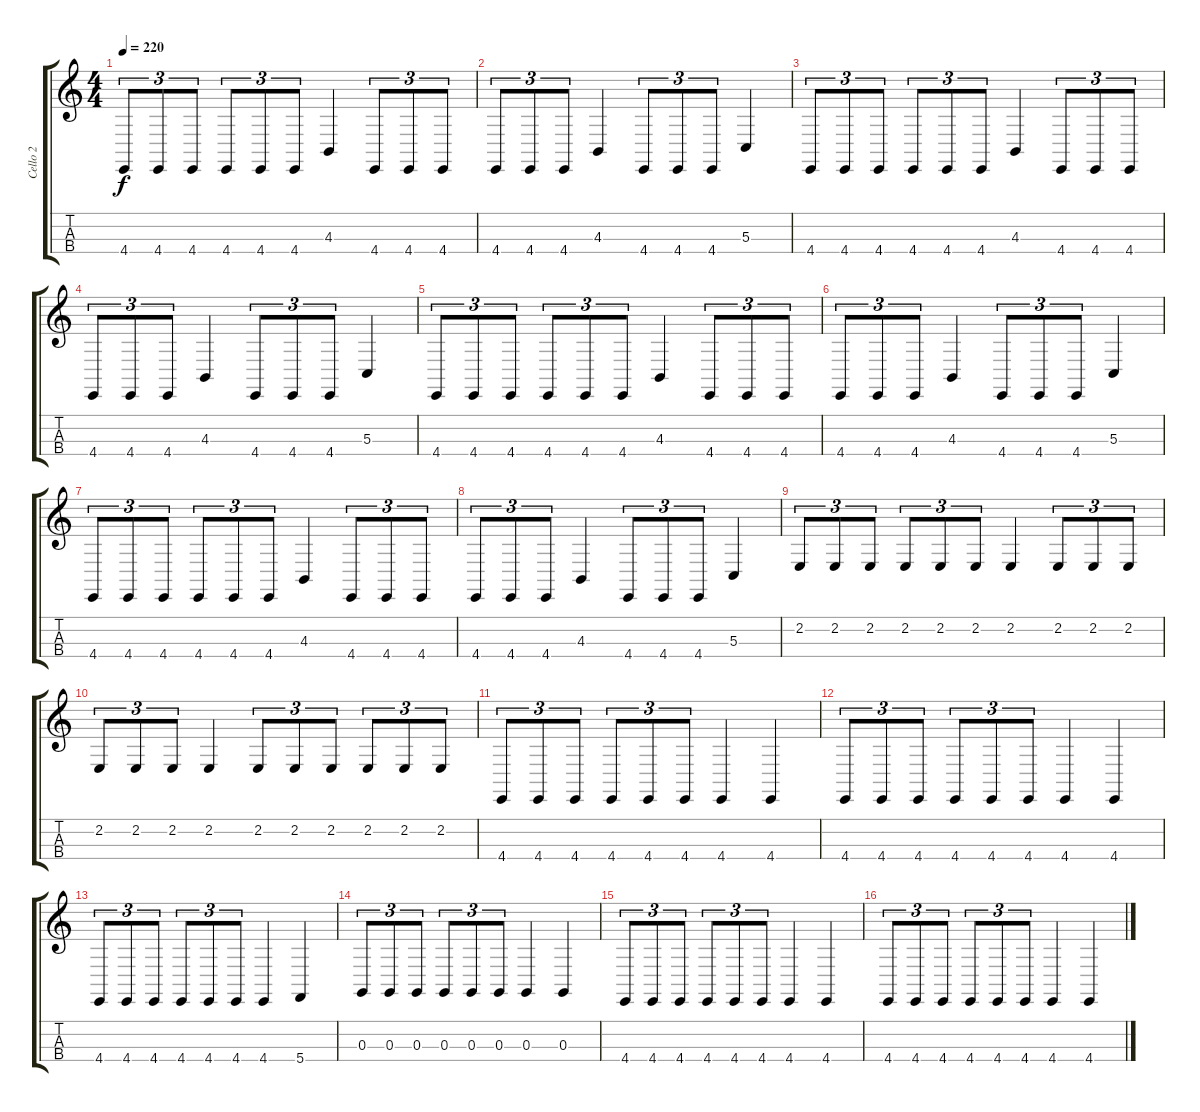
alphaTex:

\track ("Cello 2" "Cello 2") {instrument cello}
\staff {score tabs}
\tuning (A3 D3 G2 C2) {hide}
\ts (4 4)
\tempo 220
\clef g2
\ks c
4.4.8{tu (3 2) dy f} 4.4.8{tu (3 2)} 4.4.8{tu (3 2)} 4.4.8{tu (3 2)} 4.4.8{tu (3 2)} 4.4.8{tu (3 2)} 4.3.4 4.4.8{tu (3 2)} 4.4.8{tu (3 2)} 4.4.8{tu (3 2)} |
4.4.8{tu (3 2)} 4.4.8{tu (3 2)} 4.4.8{tu (3 2)} 4.3.4 4.4.8{tu (3 2)} 4.4.8{tu (3 2)} 4.4.8{tu (3 2)} 5.3.4 |
4.4.8{tu (3 2)} 4.4.8{tu (3 2)} 4.4.8{tu (3 2)} 4.4.8{tu (3 2)} 4.4.8{tu (3 2)} 4.4.8{tu (3 2)} 4.3.4 4.4.8{tu (3 2)} 4.4.8{tu (3 2)} 4.4.8{tu (3 2)} |
4.4.8{tu (3 2)} 4.4.8{tu (3 2)} 4.4.8{tu (3 2)} 4.3.4 4.4.8{tu (3 2)} 4.4.8{tu (3 2)} 4.4.8{tu (3 2)} 5.3.4 |
4.4.8{tu (3 2)} 4.4.8{tu (3 2)} 4.4.8{tu (3 2)} 4.4.8{tu (3 2)} 4.4.8{tu (3 2)} 4.4.8{tu (3 2)} 4.3.4 4.4.8{tu (3 2)} 4.4.8{tu (3 2)} 4.4.8{tu (3 2)} |
4.4.8{tu (3 2)} 4.4.8{tu (3 2)} 4.4.8{tu (3 2)} 4.3.4 4.4.8{tu (3 2)} 4.4.8{tu (3 2)} 4.4.8{tu (3 2)} 5.3.4 |
4.4.8{tu (3 2)} 4.4.8{tu (3 2)} 4.4.8{tu (3 2)} 4.4.8{tu (3 2)} 4.4.8{tu (3 2)} 4.4.8{tu (3 2)} 4.3.4 4.4.8{tu (3 2)} 4.4.8{tu (3 2)} 4.4.8{tu (3 2)} |
4.4.8{tu (3 2)} 4.4.8{tu (3 2)} 4.4.8{tu (3 2)} 4.3.4 4.4.8{tu (3 2)} 4.4.8{tu (3 2)} 4.4.8{tu (3 2)} 5.3.4 |
2.2.8{tu (3 2)} 2.2.8{tu (3 2)} 2.2.8{tu (3 2)} 2.2.8{tu (3 2)} 2.2.8{tu (3 2)} 2.2.8{tu (3 2)} 2.2.4 2.2.8{tu (3 2)} 2.2.8{tu (3 2)} 2.2.8{tu (3 2)} |
2.2.8{tu (3 2)} 2.2.8{tu (3 2)} 2.2.8{tu (3 2)} 2.2.4 2.2.8{tu (3 2)} 2.2.8{tu (3 2)} 2.2.8{tu (3 2)} 2.2.8{tu (3 2)} 2.2.8{tu (3 2)} 2.2.8{tu (3 2)} |
4.4.8{tu (3 2)} 4.4.8{tu (3 2)} 4.4.8{tu (3 2)} 4.4.8{tu (3 2)} 4.4.8{tu (3 2)} 4.4.8{tu (3 2)} 4.4.4 4.4.4 |
4.4.8{tu (3 2)} 4.4.8{tu (3 2)} 4.4.8{tu (3 2)} 4.4.8{tu (3 2)} 4.4.8{tu (3 2)} 4.4.8{tu (3 2)} 4.4.4 4.4.4 |
4.4.8{tu (3 2)} 4.4.8{tu (3 2)} 4.4.8{tu (3 2)} 4.4.8{tu (3 2)} 4.4.8{tu (3 2)} 4.4.8{tu (3 2)} 4.4.4 5.4.4 |
0.3.8{tu (3 2)} 0.3.8{tu (3 2)} 0.3.8{tu (3 2)} 0.3.8{tu (3 2)} 0.3.8{tu (3 2)} 0.3.8{tu (3 2)} 0.3.4 0.3.4 |
4.4.8{tu (3 2)} 4.4.8{tu (3 2)} 4.4.8{tu (3 2)} 4.4.8{tu (3 2)} 4.4.8{tu (3 2)} 4.4.8{tu (3 2)} 4.4.4 4.4.4 |
4.4.8{tu (3 2)} 4.4.8{tu (3 2)} 4.4.8{tu (3 2)} 4.4.8{tu (3 2)} 4.4.8{tu (3 2)} 4.4.8{tu (3 2)} 4.4.4 4.4.4
